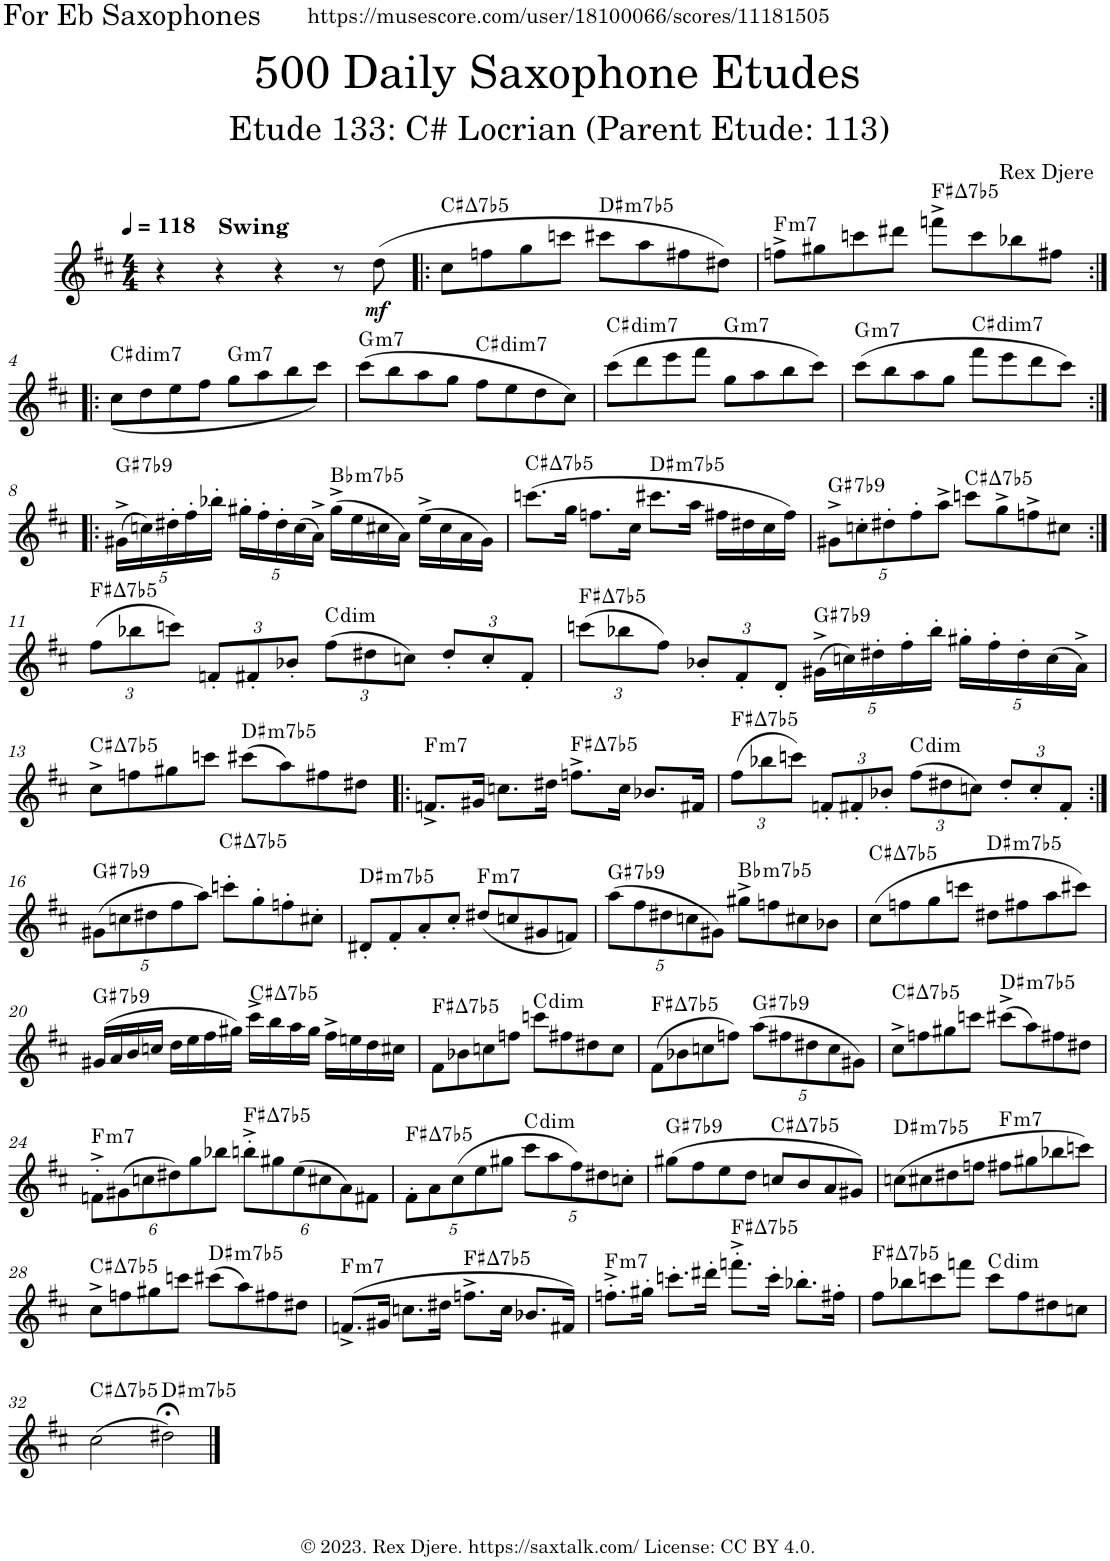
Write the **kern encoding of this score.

**kern	**dynam	**harte
*part1	*part1	*part1
*staff1	*staff1	*
*I"Alto Saxophone	*	*
*I'A. Sax.	*	*
*clefG2	*	*
*Trd5c9	*	*
*k[f#c#]	*	*
*M4/4	*	*
*MM118	*	*
=1	=1	=1
!LO:TX:a:B:t=Swing	!	!
4r	.	.
4r	.	.
4r	.	.
8r	.	.
!	!LO:DY:b	!
(8dd\	mf	.
=2!|:	=2!|:	=2!|:
!	!	!LO:H:kt=7
8cc#\L	.	C#:(3,b5,7)
8ffn\	.	.
8gg\	.	.
8cccn\J	.	.
!	!	!LO:H:kt=m7b5
8ccc#X\L	.	D#:hdim7
8aa\	.	.
8ff#X\	.	.
8dd#X\J)	.	.
=3	=3	=3
!	!	!LO:H:kt=m7
8ffn^\L	.	F:min7
8gg#X\	.	.
8cccn\	.	.
8ddd#X\J	.	.
!	!	!LO:H:kt=7
8fffn^\L	.	F#:(3,b5,7)
8ccc\	.	.
8bb-X\	.	.
8ff#X\J	.	.
!!LO:LB:g=z
=4:|!|:	=4:|!|:	=4:|!|:
!	!	!LO:H:kt=dim7
(<8cc#\L	.	C#:dim7
8dd\	.	.
8ee\	.	.
8ff#\J	.	.
!	!	!LO:H:kt=m7
8gg\L	.	G:min7
8aa\	.	.
8bb\	.	.
8ccc#\J)	.	.
=5	=5	=5
!	!	!LO:H:kt=m7
(8ccc#\L	.	G:min7
8bb\	.	.
8aa\	.	.
8gg\J	.	.
!	!	!LO:H:kt=dim7
8ff#\L	.	C#:dim7
8ee\	.	.
8dd\	.	.
8cc#\J)	.	.
=6	=6	=6
!	!	!LO:H:kt=dim7
(8ccc#\L	.	C#:dim7
8ddd\	.	.
8eee\	.	.
8fff#\J	.	.
!	!	!LO:H:kt=m7
8gg\L	.	G:min7
8aa\	.	.
8bb\	.	.
8ccc#\J)	.	.
=7	=7	=7
!	!	!LO:H:kt=m7
(8ccc#\L	.	G:min7
8bb\	.	.
8aa\	.	.
8gg\J	.	.
!	!	!LO:H:kt=dim7
8fff#\L	.	C#:dim7
8eee\	.	.
8ddd\	.	.
8ccc#\J)	.	.
!!LO:LB:g=z
=8:|!|:	=8:|!|:	=8:|!|:
*Xbrackettup	*	*
!	!	!LO:H:kt=7
(20g#X^\LL	.	G#:7(b9)
20ccn\)	.	.
20dd#X'\	.	.
20ff#'\	.	.
20bb-X'\JJ	.	.
20gg#X'\LL	.	.
20ff#'\	.	.
20dd#'\	.	.
(20cc\	.	.
20a^\JJ)	.	.
!	!	!LO:H:kt=m7b5
(16gg#^\LL	.	Bb:hdim7
16ee\	.	.
16cc#X\	.	.
16a\JJ)	.	.
(16ee^\LL	.	.
16cc#\	.	.
16a\	.	.
16g#\JJ)	.	.
=9	=9	=9
!	!	!LO:H:kt=7
(8.cccn\L	.	C#:(3,b5,7)
16gg\Jk	.	.
8.ffn\L	.	.
16cc#\Jk	.	.
!	!	!LO:H:kt=m7b5
8.ccc#X\L	.	D#:hdim7
16aa\Jk	.	.
16ff#X\LL	.	.
16dd#X\	.	.
16cc#\	.	.
16ff#\JJ)	.	.
=10	=10	=10
!	!	!LO:H:kt=7
10g#X^\L	.	G#:7(b9)
10ccn'\	.	.
10dd#X'\	.	.
10ff#'\	.	.
10aa^\J	.	.
!	!	!LO:H:kt=7
8cccn\L	.	C#:(3,b5,7)
8gg^\	.	.
8ffn^\	.	.
8cc#X\J	.	.
!!LO:LB:g=z
=11:|!	=11:|!	=11:|!
!	!	!LO:H:kt=7
(12ff#\L	.	F#:(3,b5,7)
12bb-X\	.	.
12cccn\J)	.	.
12fn'/L	.	.
12f#X'/	.	.
12b-X'/J	.	.
!	!	!LO:H:kt=dim
(12ff#\L	.	C:dim
12dd#X\	.	.
12ccn\J)	.	.
12dd#'/L	.	.
12cc'/	.	.
12f#'/J	.	.
=12	=12	=12
!	!	!LO:H:kt=7
(12cccn\L	.	F#:(3,b5,7)
12bb-X\	.	.
12ff#\J)	.	.
12b-X'/L	.	.
12f#'/	.	.
12d'/J	.	.
!	!	!LO:H:kt=7
(20g#X^\LL	.	G#:7(b9)
20ccn\)	.	.
20dd#X'\	.	.
20ff#'\	.	.
20bb-'\JJ	.	.
20gg#X'\LL	.	.
20ff#'\	.	.
20dd#'\	.	.
(20cc\	.	.
20a^\JJ)	.	.
!!LO:LB:g=z
=13	=13	=13
!	!	!LO:H:kt=7
8cc#^\L	.	C#:(3,b5,7)
8ffn\	.	.
8gg#X\	.	.
8cccn\J	.	.
!	!	!LO:H:kt=m7b5
(8ccc#X\L	.	D#:hdim7
8aa\)	.	.
8ff#X\	.	.
8dd#X\J	.	.
=14!|:	=14!|:	=14!|:
!	!	!LO:H:kt=m7
8.fn^/L	.	F:min7
16g#X/Jk	.	.
8.ccn\L	.	.
16dd#X\Jk	.	.
!	!	!LO:H:kt=7
8.ffn^\L	.	F#:(3,b5,7)
16cc\Jk	.	.
8.b-X/L	.	.
16f#X/Jk	.	.
=15	=15	=15
!	!	!LO:H:kt=7
(12ff#\L	.	F#:(3,b5,7)
12bb-X\	.	.
12cccn\J)	.	.
12fn'/L	.	.
12f#X'/	.	.
12b-X'/J	.	.
!	!	!LO:H:kt=dim
(12ff#\L	.	C:dim
12dd#X\	.	.
12ccn\J)	.	.
12dd#'/L	.	.
12cc'/	.	.
12f#'/J	.	.
!!LO:LB:g=z
=16:|!	=16:|!	=16:|!
!	!	!LO:H:kt=7
(10g#X\L	.	G#:7(b9)
10ccn\	.	.
10dd#X\	.	.
10ff#\	.	.
10aa\J)	.	.
!	!	!LO:H:kt=7
8cccn'\L	.	C#:(3,b5,7)
8gg'\	.	.
8ffn'\	.	.
8cc#X'\J	.	.
=17	=17	=17
!	!	!LO:H:kt=m7b5
8d#X'/L	.	D#:hdim7
8f#'/	.	.
8a'/	.	.
8cc#'/J	.	.
!	!	!LO:H:kt=m7
(8dd#X/L	.	F:min7
8ccn/	.	.
8g#X/	.	.
8fn/J)	.	.
=18	=18	=18
!	!	!LO:H:kt=7
(10aa\L	.	G#:7(b9)
10ff#\	.	.
10dd#X\	.	.
10ccn\	.	.
10g#X\J)	.	.
!	!	!LO:H:kt=m7b5
8gg#X^\L	.	Bb:hdim7
8ffn\	.	.
8cc#X\	.	.
8b-X\J	.	.
=19	=19	=19
!	!	!LO:H:kt=7
(8cc#\L	.	C#:(3,b5,7)
8ffn\	.	.
8gg\	.	.
8cccn\J	.	.
!	!	!LO:H:kt=m7b5
8dd#X\L	.	D#:hdim7
8ff#X\	.	.
8aa\	.	.
8ccc#X\J)	.	.
!!LO:LB:g=z
=20	=20	=20
!	!	!LO:H:kt=7
(16g#X/LL	.	G#:7(b9)
16a/	.	.
16b/	.	.
16ccn/JJ	.	.
16dd\LL	.	.
16ee\	.	.
16ff#\	.	.
16gg#X\JJ)	.	.
!	!	!LO:H:kt=7
16ccc#^\LL	.	C#:(3,b5,7)
16bb\	.	.
16aa\	.	.
16gg#\JJ	.	.
16ff#^\LL	.	.
16een\	.	.
16dd\	.	.
16cc#X\JJ	.	.
=21	=21	=21
!	!	!LO:H:kt=7
8f#\L	.	F#:(3,b5,7)
8b-X\	.	.
8ccn\	.	.
8ffn\J	.	.
!	!	!LO:H:kt=dim
8cccn\L	.	C:dim
8ff#X\	.	.
8dd#X\	.	.
8cc\J	.	.
=22	=22	=22
!	!	!LO:H:kt=7
(8f#\L	.	F#:(3,b5,7)
8b-X\	.	.
8ccn\	.	.
8ffn\J)	.	.
!	!	!LO:H:kt=7
(10aa\L	.	G#:7(b9)
10ff#X\	.	.
10dd#X\	.	.
10cc\	.	.
10g#X\J)	.	.
=23	=23	=23
!	!	!LO:H:kt=7
8cc#^\L	.	C#:(3,b5,7)
8ffn\	.	.
8gg#X\	.	.
8cccn\J	.	.
!	!	!LO:H:kt=m7b5
(8ccc#X^\L	.	D#:hdim7
8aa\)	.	.
8ff#X\	.	.
8dd#X\J	.	.
!!LO:LB:g=z
=24	=24	=24
!	!	!LO:H:kt=m7
12fn'^\L	.	F:min7
(12g#X\	.	.
12ccn\	.	.
12dd#X\)	.	.
12gg\	.	.
12bb-X\J	.	.
!	!	!LO:H:kt=7
12bbn'^\L	.	F#:(3,b5,7)
12gg#X\	.	.
(12ee\	.	.
12cc#X\	.	.
12a\)	.	.
12f#X\J	.	.
=25	=25	=25
!	!	!LO:H:kt=7
10f#'\L	.	F#:(3,b5,7)
10a\	.	.
(10cc#\	.	.
10ee\	.	.
10gg#X\J	.	.
!	!	!LO:H:kt=dim
10ccc#\L	.	C:dim
10aa\	.	.
10ff#\)	.	.
10dd#X\	.	.
10ccn'\J	.	.
=26	=26	=26
!	!	!LO:H:kt=7
(8gg#X\L	.	G#:7(b9)
8ff#\	.	.
8ee\	.	.
8dd\J	.	.
!	!	!LO:H:kt=7
8ccn/L	.	C#:(3,b5,7)
8b/	.	.
8a/	.	.
8g#X/J)	.	.
=27	=27	=27
!	!	!LO:H:kt=m7b5
(8ccn\L	.	D#:hdim7
8cc#X\	.	.
8dd#X\	.	.
8ffn\J	.	.
!	!	!LO:H:kt=m7
8ff#X\L	.	F:min7
8gg#X\	.	.
8bb-X\	.	.
8cccn\J)	.	.
!!LO:LB:g=z
=28	=28	=28
!	!	!LO:H:kt=7
8cc#^\L	.	C#:(3,b5,7)
8ffn\	.	.
8gg#X\	.	.
8cccn\J	.	.
!	!	!LO:H:kt=m7b5
(8ccc#X\L	.	D#:hdim7
8aa\)	.	.
8ff#X\	.	.
8dd#X\J	.	.
=29	=29	=29
!	!	!LO:H:kt=m7
(8.fn^/L	.	F:min7
16g#X/Jk	.	.
8.ccn\L	.	.
16dd#X\Jk	.	.
!	!	!LO:H:kt=7
8.ffn^\L	.	F#:(3,b5,7)
16cc\Jk	.	.
8.b-X/L	.	.
16f#X/Jk)	.	.
=30	=30	=30
!	!	!LO:H:kt=m7
8.ffn'^\L	.	F:min7
16gg#X'\Jk	.	.
8.cccn'\L	.	.
16ddd#X'\Jk	.	.
!	!	!LO:H:kt=7
8.fffn'^\L	.	F#:(3,b5,7)
16ccc'\Jk	.	.
8.bb-X'\L	.	.
16ff#X'\Jk	.	.
=31	=31	=31
!	!	!LO:H:kt=7
8ff#\L	.	F#:(3,b5,7)
8bb-X\	.	.
8cccn\	.	.
8fffn\J	.	.
!	!	!LO:H:kt=dim
8ccc\L	.	C:dim
8ff#\	.	.
8dd#X\	.	.
8ccn\J	.	.
!!LO:LB:g=z
=32	=32	=32
!	!	!LO:H:kt=7
(2cc#\	.	C#:(3,b5,7)
!	!	!LO:H:kt=m7b5
2dd#X;<\)	.	D#:hdim7
==	==	==
*-	*-	*-
